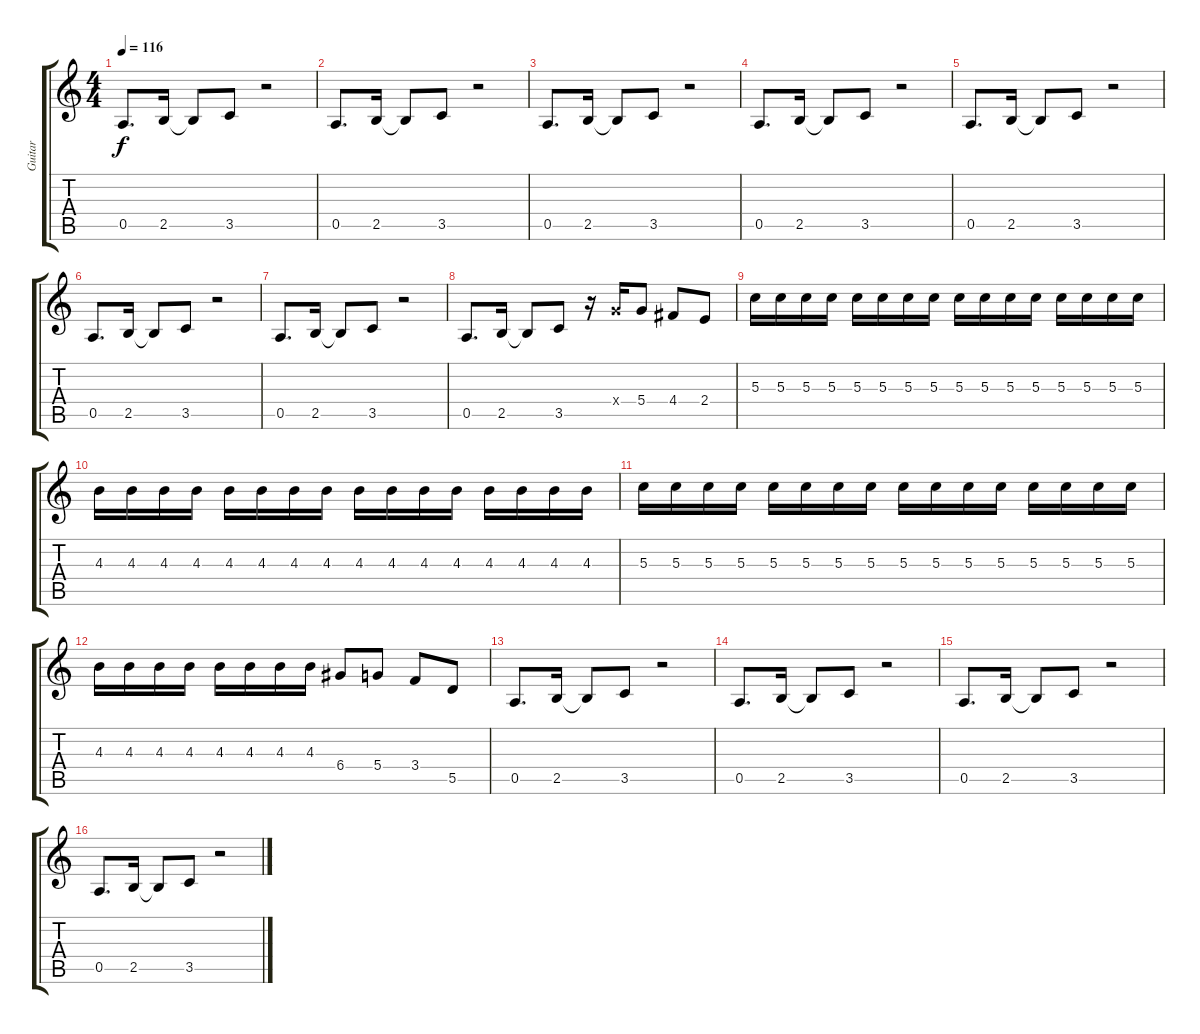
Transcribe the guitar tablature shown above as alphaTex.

\track ("Guitar" "Guitar") {instrument distortionguitar}
\staff {score tabs}
\tuning (E4 B3 G3 D3 A2 E2) {hide}
\ts (4 4)
\tempo 116
\clef g2
\ks c
0.5.8{d dy f instrument distortionguitar} 2.5.16 2.5{t}.8 3.5.8 r.2 |
0.5.8{d} 2.5.16 2.5{t}.8 3.5.8 r.2 |
0.5.8{d} 2.5.16 2.5{t}.8 3.5.8 r.2 |
0.5.8{d} 2.5.16 2.5{t}.8 3.5.8 r.2 |
0.5.8{d} 2.5.16 2.5{t}.8 3.5.8 r.2 |
0.5.8{d} 2.5.16 2.5{t}.8 3.5.8 r.2 |
0.5.8{d} 2.5.16 2.5{t}.8 3.5.8 r.2 |
0.5.8{d} 2.5.16 2.5{t}.8 3.5.8 r.16 5.4{x}.16 5.4.8 4.4.8 2.4.8 |
5.3.16 5.3.16 5.3.16 5.3.16 5.3.16 5.3.16 5.3.16 5.3.16 5.3.16 5.3.16 5.3.16 5.3.16 5.3.16 5.3.16 5.3.16 5.3.16 |
4.3.16 4.3.16 4.3.16 4.3.16 4.3.16 4.3.16 4.3.16 4.3.16 4.3.16 4.3.16 4.3.16 4.3.16 4.3.16 4.3.16 4.3.16 4.3.16 |
5.3.16 5.3.16 5.3.16 5.3.16 5.3.16 5.3.16 5.3.16 5.3.16 5.3.16 5.3.16 5.3.16 5.3.16 5.3.16 5.3.16 5.3.16 5.3.16 |
4.3.16 4.3.16 4.3.16 4.3.16 4.3.16 4.3.16 4.3.16 4.3.16 6.4.8 5.4.8 3.4.8 5.5.8 |
0.5.8{d} 2.5.16 2.5{t}.8 3.5.8 r.2 |
0.5.8{d} 2.5.16 2.5{t}.8 3.5.8 r.2 |
0.5.8{d} 2.5.16 2.5{t}.8 3.5.8 r.2 |
0.5.8{d} 2.5.16 2.5{t}.8 3.5.8 r.2
